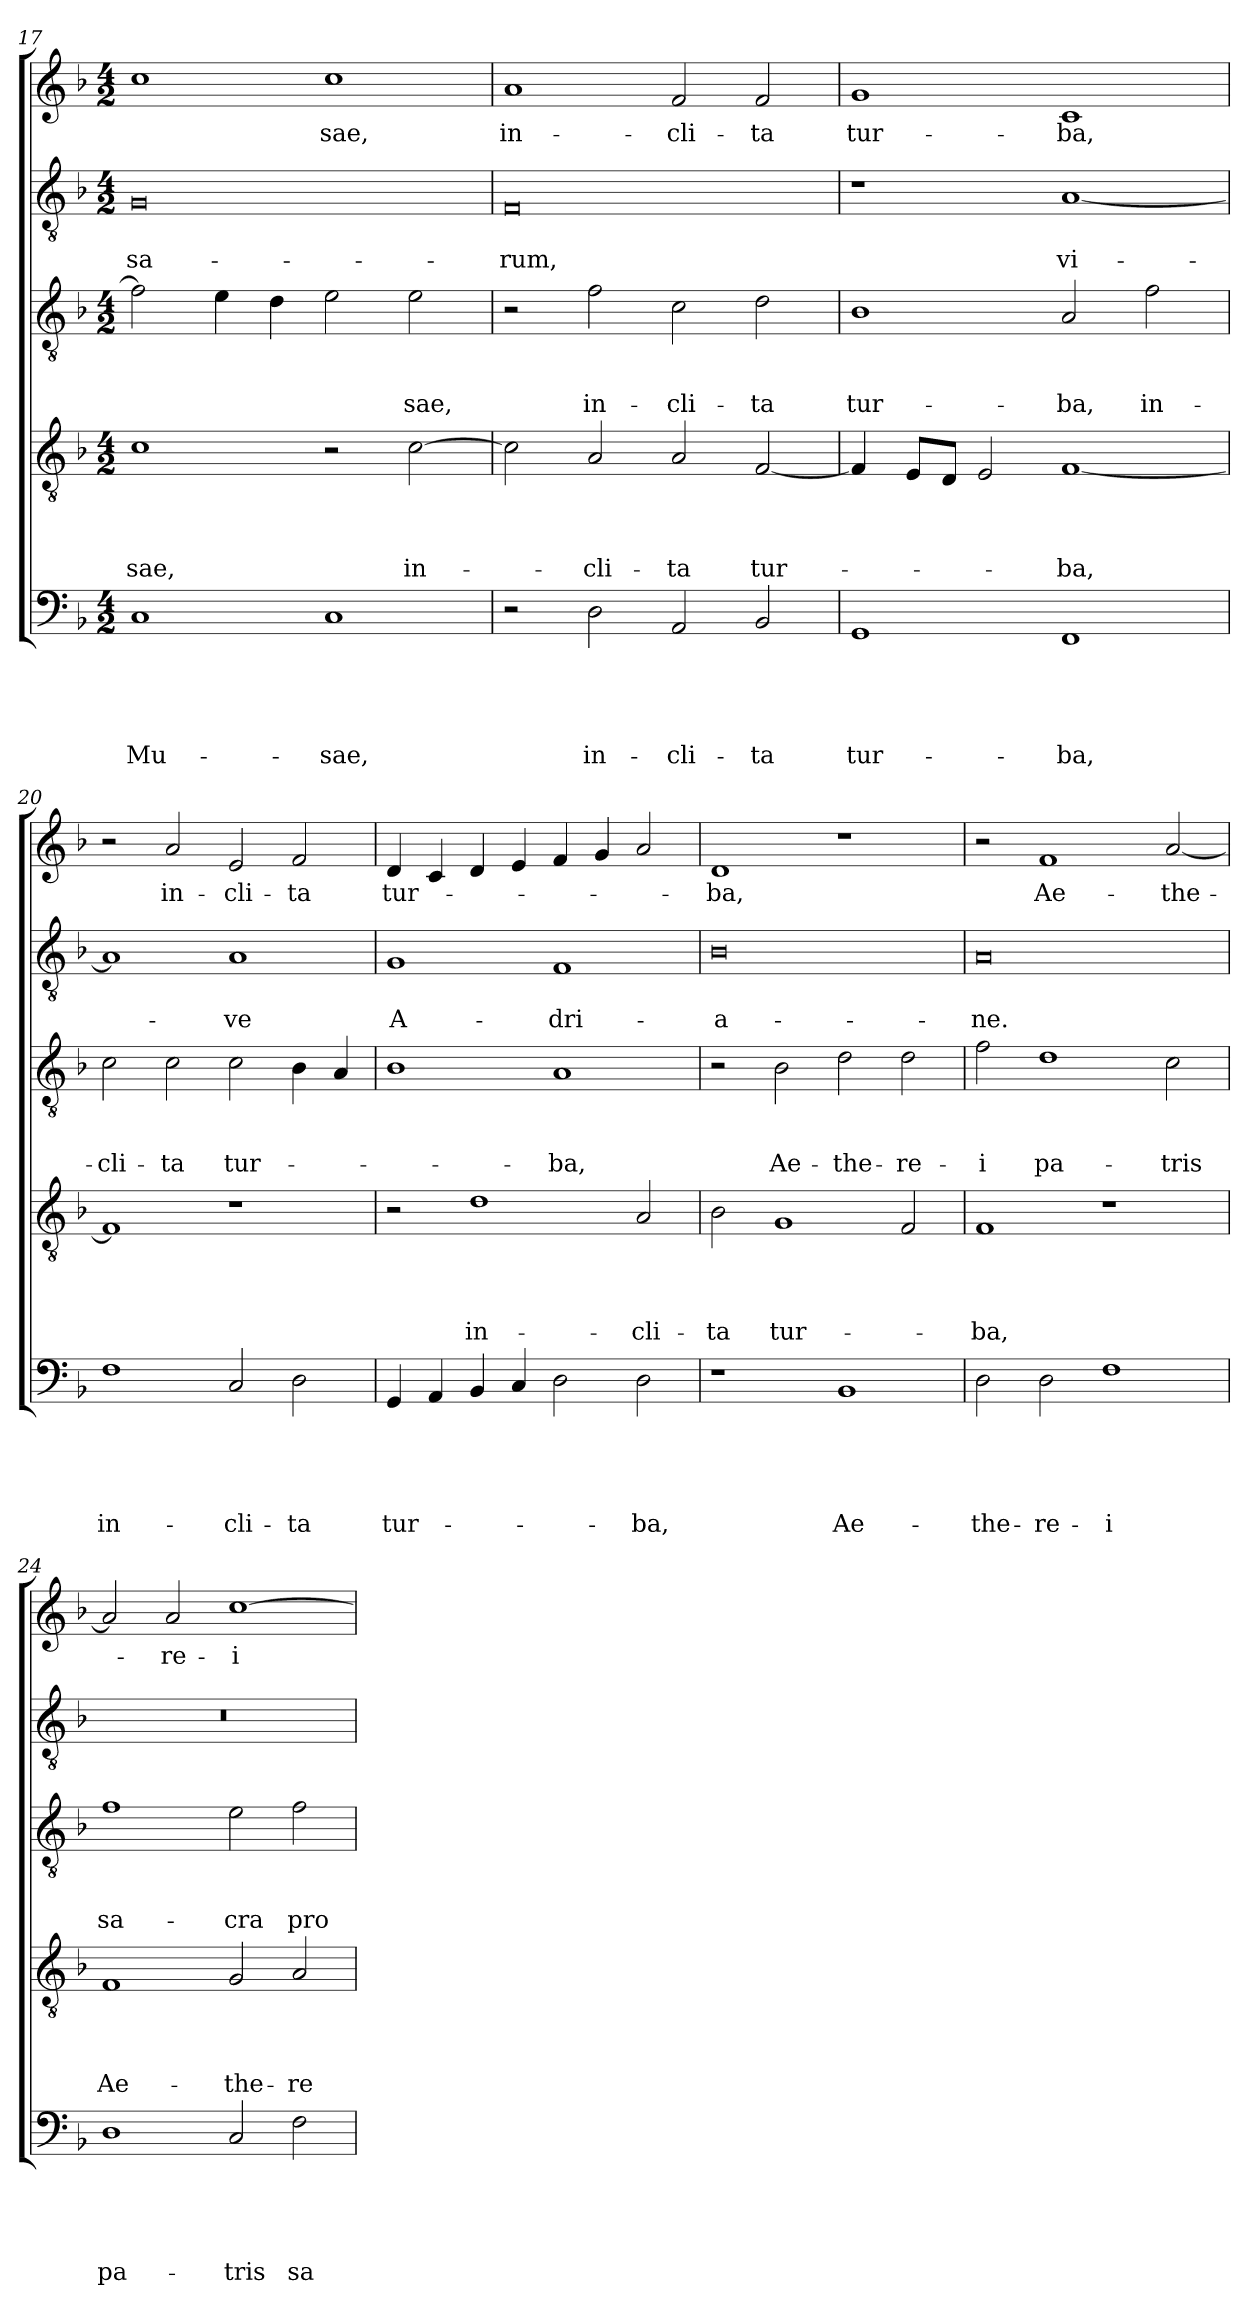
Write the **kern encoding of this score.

**kern	**text	**text	**text	**text	**text	**kern	**text	**text	**text	**text	**kern	**text	**text	**text	**kern	**text	**text	**kern	**text
*part5	*part5	*part5	*part5	*part5	*part5	*part4	*part4	*part4	*part4	*part4	*part3	*part3	*part3	*part3	*part2	*part2	*part2	*part1	*part1
*staff5	*staff5	*staff5	*staff5	*staff5	*staff5	*staff4	*staff4	*staff4	*staff4	*staff4	*staff3	*staff3	*staff3	*staff3	*staff2	*staff2	*staff2	*staff1	*staff1
*clefF4	*	*	*	*	*	*clefGv2	*	*	*	*	*clefGv2	*	*	*	*clefGv2	*	*	*clefG2	*
*k[b-]	*	*	*	*	*	*k[b-]	*	*	*	*	*k[b-]	*	*	*	*k[b-]	*	*	*k[b-]	*
*F:	*	*	*	*	*	*F:	*	*	*	*	*F:	*	*	*	*F:	*	*	*F:	*
*M4/2	*	*	*	*	*	*M4/2	*	*	*	*	*M4/2	*	*	*	*M4/2	*	*	*M4/2	*
=17	=17	=17	=17	=17	=17	=17	=17	=17	=17	=17	=17	=17	=17	=17	=17	=17	=17	=17	=17
1C	.	.	.	.	Mu-	1c	.	.	.	-sae,	2f\]	.	.	.	0G	.	-sa-	1cc	.
.	.	.	.	.	.	.	.	.	.	.	4e\	.	.	.	.	.	.	.	.
.	.	.	.	.	.	.	.	.	.	.	4d\	.	.	.	.	.	.	.	.
1C	.	.	.	.	-sae,	2r	.	.	.	.	2e\	.	.	.	.	.	.	1cc	-sae,
.	.	.	.	.	.	[2c\	.	.	.	in-	2e\	.	.	-sae,	.	.	.	.	.
=18	=18	=18	=18	=18	=18	=18	=18	=18	=18	=18	=18	=18	=18	=18	=18	=18	=18	=18	=18
2r	.	.	.	.	.	2c\]	.	.	.	.	2r	.	.	.	0F	.	-rum,	1a	in-
2D\	.	.	.	.	in-	2A/	.	.	.	-cli-	2f\	.	.	in-	.	.	.	.	.
2AA/	.	.	.	.	-cli-	2A/	.	.	.	-ta	2c\	.	.	-cli-	.	.	.	2f/	-cli-
2BB-/	.	.	.	.	-ta	[2F/	.	.	.	tur-	2d\	.	.	-ta	.	.	.	2f/	-ta
=19	=19	=19	=19	=19	=19	=19	=19	=19	=19	=19	=19	=19	=19	=19	=19	=19	=19	=19	=19
1GG	.	.	.	.	tur-	4F/]	.	.	.	.	1B-	.	.	tur-	1r	.	.	1g	tur-
.	.	.	.	.	.	8E/L	.	.	.	.	.	.	.	.	.	.	.	.	.
.	.	.	.	.	.	8D/J	.	.	.	.	.	.	.	.	.	.	.	.	.
.	.	.	.	.	.	2E/	.	.	.	.	.	.	.	.	.	.	.	.	.
1FF	.	.	.	.	-ba,	[1F	.	.	.	-ba,	2A/	.	.	-ba,	[1A	.	vi-	1c	-ba,
.	.	.	.	.	.	.	.	.	.	.	2f\	.	.	in-	.	.	.	.	.
!!LO:LB:g=z
=20	=20	=20	=20	=20	=20	=20	=20	=20	=20	=20	=20	=20	=20	=20	=20	=20	=20	=20	=20
1F	.	.	.	.	in-	1F]	.	.	.	.	2c\	.	.	-cli-	1A]	.	.	2r	.
.	.	.	.	.	.	.	.	.	.	.	2c\	.	.	-ta	.	.	.	2a/	in-
2C/	.	.	.	.	-cli-	1r	.	.	.	.	2c\	.	.	tur-	1A	.	-ve	2e/	-cli-
2D\	.	.	.	.	-ta	.	.	.	.	.	4B-\	.	.	.	.	.	.	2f/	-ta
.	.	.	.	.	.	.	.	.	.	.	4A/	.	.	.	.	.	.	.	.
=21	=21	=21	=21	=21	=21	=21	=21	=21	=21	=21	=21	=21	=21	=21	=21	=21	=21	=21	=21
4GG/	.	.	.	.	tur-	2r	.	.	.	.	1B-	.	.	.	1G	.	A-	4d/	tur-
4AA/	.	.	.	.	.	.	.	.	.	.	.	.	.	.	.	.	.	4c/	.
4BB-/	.	.	.	.	.	1d	.	.	.	in-	.	.	.	.	.	.	.	4d/	.
4C/	.	.	.	.	.	.	.	.	.	.	.	.	.	.	.	.	.	4e/	.
2D\	.	.	.	.	.	.	.	.	.	.	1A	.	.	-ba,	1F	.	-dri-	4f/	.
.	.	.	.	.	.	.	.	.	.	.	.	.	.	.	.	.	.	4g/	.
2D\	.	.	.	.	-ba,	2A/	.	.	.	-cli-	.	.	.	.	.	.	.	2a/	.
=22	=22	=22	=22	=22	=22	=22	=22	=22	=22	=22	=22	=22	=22	=22	=22	=22	=22	=22	=22
1r	.	.	.	.	.	2B-\	.	.	.	-ta	2r	.	.	.	0B-	.	-a-	1d	-ba,
.	.	.	.	.	.	1G	.	.	.	tur-	2B-\	.	.	Ae-	.	.	.	.	.
1BB-	.	.	.	.	Ae-	.	.	.	.	.	2d\	.	.	-the-	.	.	.	1r	.
.	.	.	.	.	.	2F/	.	.	.	.	2d\	.	.	-re-	.	.	.	.	.
=23	=23	=23	=23	=23	=23	=23	=23	=23	=23	=23	=23	=23	=23	=23	=23	=23	=23	=23	=23
2D\	.	.	.	.	-the-	1F	.	.	.	-ba,	2f\	.	.	-i	0A	.	-ne.	2r	.
2D\	.	.	.	.	-re-	.	.	.	.	.	1d	.	.	pa-	.	.	.	1f	Ae-
1F	.	.	.	.	-i	1r	.	.	.	.	.	.	.	.	.	.	.	.	.
.	.	.	.	.	.	.	.	.	.	.	2c\	.	.	-tris	.	.	.	[2a/	-the-
=24	=24	=24	=24	=24	=24	=24	=24	=24	=24	=24	=24	=24	=24	=24	=24	=24	=24	=24	=24
1D	.	.	.	.	pa-	1F	.	.	.	Ae-	1f	.	.	sa-	0r	.	.	2a/]	.
.	.	.	.	.	.	.	.	.	.	.	.	.	.	.	.	.	.	2a/	-re-
2C/	.	.	.	.	-tris	2G/	.	.	.	-the-	2e\	.	.	-cra	.	.	.	[1cc	-i
2F\	.	.	.	.	sa-	2A/	.	.	.	-re-	2f\	.	.	pro-	.	.	.	.	.
=	=	=	=	=	=	=	=	=	=	=	=	=	=	=	=	=	=	=	=
*-	*-	*-	*-	*-	*-	*-	*-	*-	*-	*-	*-	*-	*-	*-	*-	*-	*-	*-	*-
